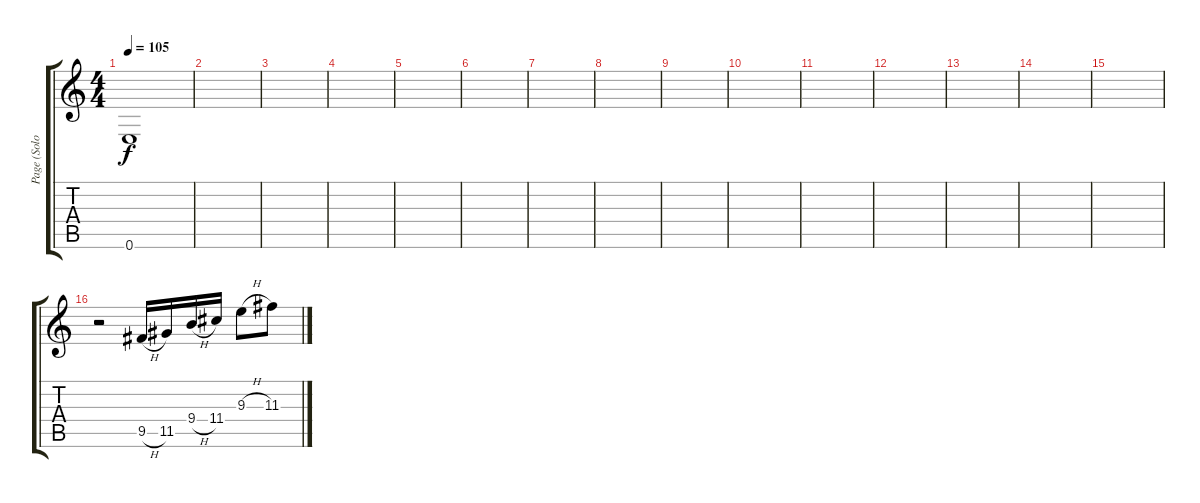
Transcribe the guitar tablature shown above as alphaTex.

\track ("Page (Solo and Fills)" "Page (Solo") {instrument overdrivenguitar}
\staff {score tabs}
\tuning (E4 B3 G3 D3 A2 E2) {hide}
\ts (4 4)
\tempo 105
\clef g2
\ks c
0.6{t}.1{dy f} |
|
|
|
|
|
|
|
|
|
|
|
|
|
|
r.2 9.5{h}.16{volume 16} 11.5.16 9.4{h}.16 11.4.16 9.3{h}.8 11.3.8
